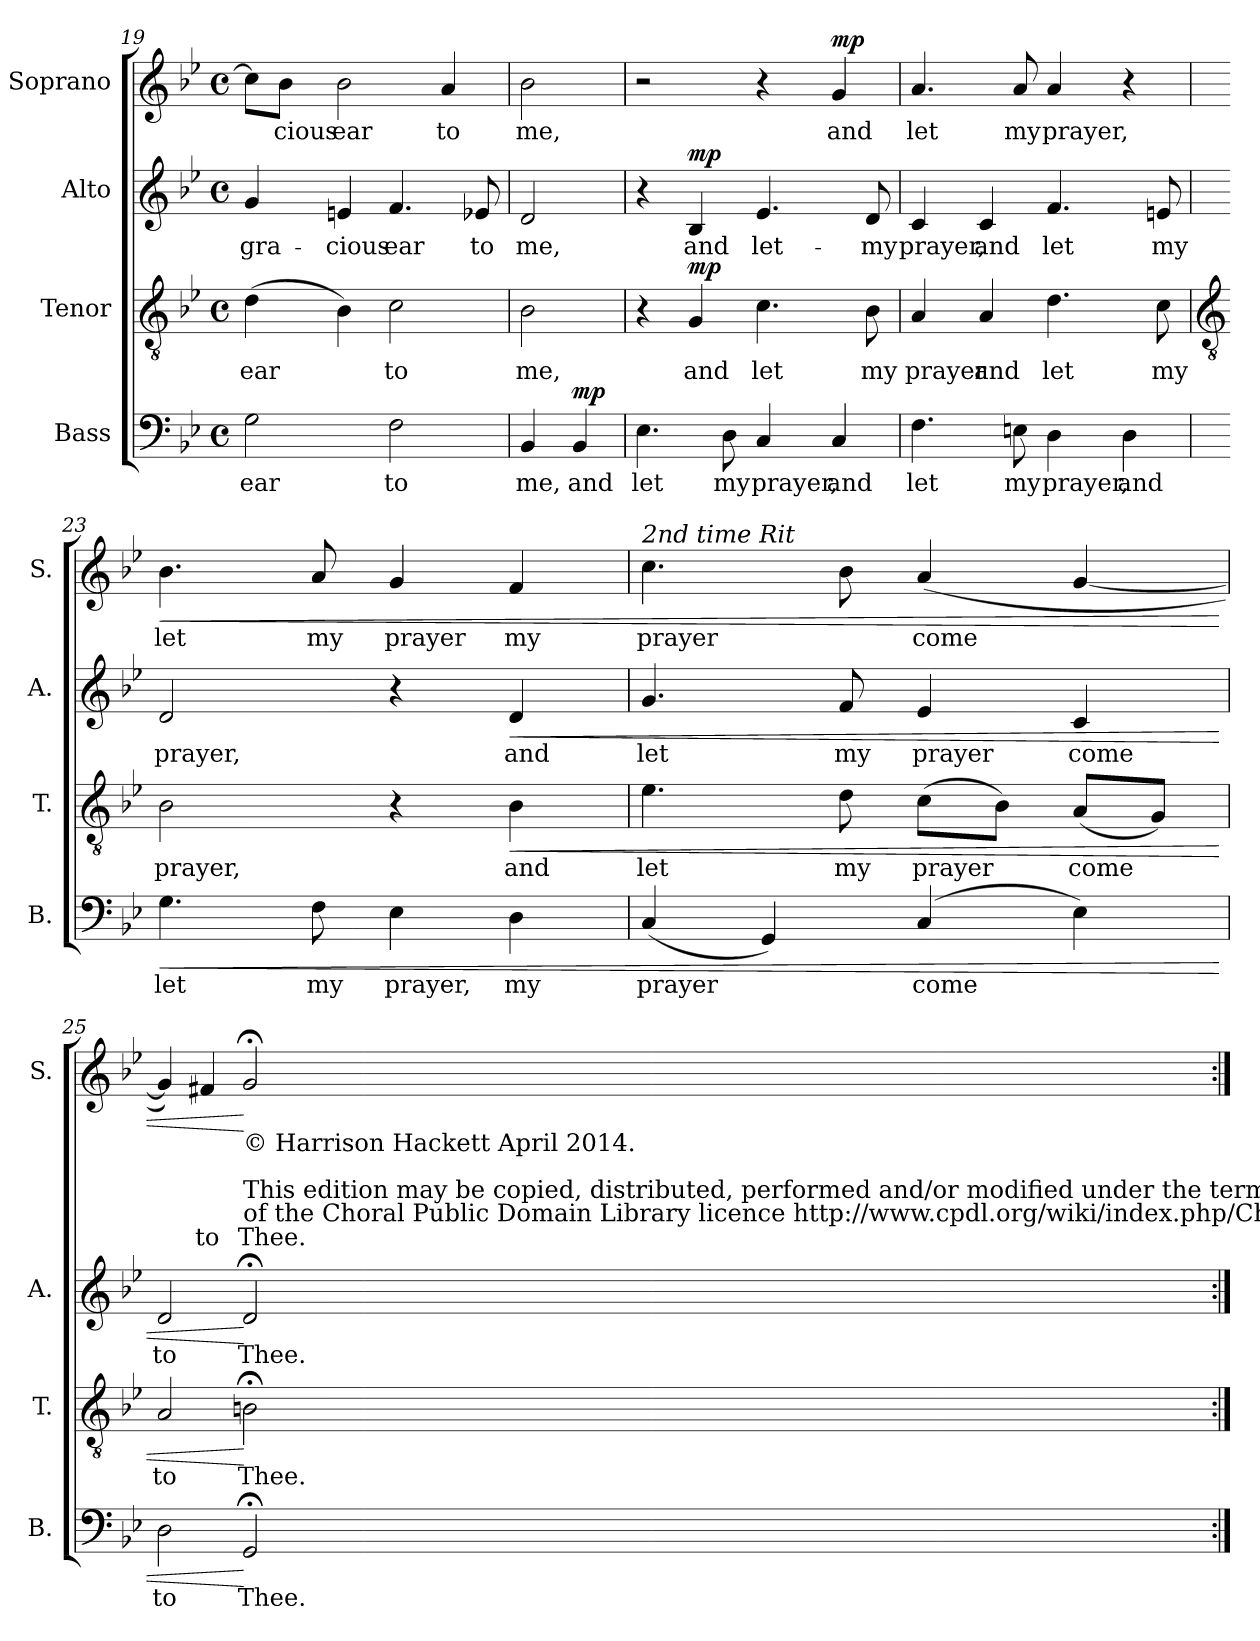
**kern	**text	**dynam	**kern	**text	**dynam	**kern	**text	**dynam	**kern	**text	**dynam
*part4	*part4	*part4	*part3	*part3	*part3	*part2	*part2	*part2	*part1	*part1	*part1
*staff4	*staff4	*staff4	*staff3	*staff3	*staff3	*staff2	*staff2	*staff2	*staff1	*staff1	*staff1
*I"Bass	*	*	*I"Tenor	*	*	*I"Alto	*	*	*I"Soprano	*	*
*I'B.	*	*	*I'T.	*	*	*I'A.	*	*	*I'S.	*	*
!!LO:LB:g=z
*clefF4	*	*	*clefGv2	*	*	*clefG2	*	*	*clefG2	*	*
*k[b-e-]	*	*	*k[b-e-]	*	*	*k[b-e-]	*	*	*k[b-e-]	*	*
*B-:	*	*	*B-:	*	*	*B-:	*	*	*B-:	*	*
*M4/4	*	*	*M4/4	*	*	*M4/4	*	*	*M4/4	*	*
*met(c)	*	*	*met(c)	*	*	*met(c)	*	*	*met(c)	*	*
=19	=19	=19	=19	=19	=19	=19	=19	=19	=19	=19	=19
!	!LO:LY:b	!	!	!LO:LY:b	!	!	!LO:LY:b	!	!	!	!
2G	ear	.	(>4d	ear	.	4g	gra-	.	8ccL]	.	.
!	!	!	!	!	!	!	!	!	!	!LO:LY:b	!
.	.	.	.	.	.	.	.	.	8b-J	cious	.
!	!	!	!	!	!	!	!LO:LY:b	!	!	!LO:LY:b	!
.	.	.	4B-)	.	.	4en	-cious	.	2b-	ear	.
!	!LO:LY:b	!	!	!LO:LY:b	!	!	!LO:LY:b	!	!	!	!
2F	to	.	2c	to	.	4.f	ear	.	.	.	.
!	!	!	!	!	!	!	!	!	!	!LO:LY:b	!
.	.	.	.	.	.	.	.	.	4a	to	.
!	!	!	!	!	!	!	!LO:LY:b	!	!	!	!
.	.	.	.	.	.	8e-X	to	.	.	.	.
=20	=20	=20	=20	=20	=20	=20	=20	=20	=20	=20	=20
!	!LO:LY:b	!	!	!LO:LY:b	!	!	!LO:LY:b	!	!	!LO:LY:b	!
4BB-	me,	.	2B-	me,	.	2d	me,	.	2b-	me,	.
!	!LO:LY:b	!LO:DY:a	!	!	!	!	!	!	!	!	!
4BB-	and	mp	.	.	.	.	.	.	.	.	.
=21	=21	=21	=21	=21	=21	=21	=21	=21	=21	=21	=21
!	!LO:LY:b	!	!	!	!	!	!	!	!	!	!
4.E-	let	.	4r	.	.	4r	.	.	2r	.	.
!	!	!	!	!LO:LY:b	!LO:DY:a	!	!LO:LY:b	!LO:DY:a	!	!	!
.	.	.	4G	and	mp	4B-	and	mp	.	.	.
!	!LO:LY:b	!	!	!	!	!	!	!	!	!	!
8D	my	.	.	.	.	.	.	.	.	.	.
!	!LO:LY:b	!	!	!LO:LY:b	!	!	!LO:LY:b	!	!	!	!
4C	prayer,	.	4.c	let	.	4.e-	let-	.	4r	.	.
!	!LO:LY:b	!	!	!	!	!	!	!	!	!LO:LY:b	!LO:DY:a
4C	and	.	.	.	.	.	.	.	4g	and	mp
!	!	!	!	!LO:LY:b	!	!	!LO:LY:b	!	!	!	!
.	.	.	8B-	my	.	8d	-my	.	.	.	.
=22	=22	=22	=22	=22	=22	=22	=22	=22	=22	=22	=22
!	!LO:LY:b	!	!	!LO:LY:b	!	!	!LO:LY:b	!	!	!LO:LY:b	!
4.F	let	.	4A	prayer	.	4c	prayer,	.	4.a	let	.
!	!	!	!	!LO:LY:b	!	!	!LO:LY:b	!	!	!	!
.	.	.	4A	and	.	4c	and	.	.	.	.
!	!LO:LY:b	!	!	!	!	!	!	!	!	!LO:LY:b	!
8En	my	.	.	.	.	.	.	.	8a	my	.
!	!LO:LY:b	!	!	!LO:LY:b	!	!	!LO:LY:b	!	!	!LO:LY:b	!
4D	prayer,	.	4.d	let	.	4.f	let	.	4a	prayer,	.
!	!LO:LY:b	!	!	!	!	!	!	!	!	!	!
4D	and	.	.	.	.	.	.	.	4r	.	.
!	!	!	!	!LO:LY:b	!	!	!LO:LY:b	!	!	!	!
.	.	.	8c	my	.	8en	my	.	.	.	.
!!LO:LB:g=z
=23	=23	=23	=23	=23	=23	=23	=23	=23	=23	=23	=23
*	*	*	*clefGv2	*	*	*	*	*	*	*	*
!	!LO:LY:b	!LO:HP:b	!	!LO:LY:b	!	!	!LO:LY:b	!	!	!LO:LY:b	!LO:HP:b
4.G	let	<	2B-	prayer,	.	2d	prayer,	.	4.b-	let	<
!	!LO:LY:b	!	!	!	!	!	!	!	!	!LO:LY:b	!
8F	my	.	.	.	.	.	.	.	8a	my	.
!	!LO:LY:b	!	!	!	!	!	!	!	!	!LO:LY:b	!
4E-	prayer,	.	4r	.	.	4r	.	.	4g	prayer	.
!	!LO:LY:b	!	!	!LO:LY:b	!LO:HP:b	!	!LO:LY:b	!LO:HP:b	!	!LO:LY:b	!
4D	my	.	4B-	and	<	4d	and	<	4f	my	.
=24	=24	=24	=24	=24	=24	=24	=24	=24	=24	=24	=24
!	!	!	!	!	!	!	!	!	!LO:TX:a:i:t=2nd time Rit	!	!
!	!LO:LY:b	!	!	!LO:LY:b	!	!	!LO:LY:b	!	!	!LO:LY:b	!
(<4C	prayer	.	4.e-	let	.	4.g	let	.	4.cc	prayer	.
4GG)	.	.	.	.	.	.	.	.	.	.	.
!	!	!	!	!LO:LY:b	!	!	!LO:LY:b	!	!	!	!
.	.	.	8d	my	.	8f	my	.	8b-	.	.
!	!LO:LY:b	!	!	!LO:LY:b	!	!	!LO:LY:b	!	!	!LO:LY:b	!
(<4C	come	.	(>8cL	prayer	.	4e-	prayer	.	(<4a	come	.
.	.	.	8B-J)	.	.	.	.	.	.	.	.
!	!	!	!	!LO:LY:b	!	!	!LO:LY:b	!	!	!	!
4E-)	.	.	(<8AL	come	.	4c	come	.	[4g	.	.
.	.	.	8GJ)	.	.	.	.	.	.	.	.
=25	=25	=25	=25	=25	=25	=25	=25	=25	=25	=25	=25
!	!LO:LY:b	!	!	!LO:LY:b	!	!	!LO:LY:b	!	!	!	!
2D	to	.	2A	to	.	2d	to	.	4g])	.	.
!	!	!	!	!	!	!	!	!	!	!LO:LY:b	!
.	.	.	.	.	.	.	.	.	4f#X	to	.
!	!	!	!	!	!	!	!	!	!LO:TX:b:t=© Harrison Hackett April 2014.\n\nThis edition may be copied, distributed, performed and/or modified under the terms of version 4\nof the Choral Public Domain Library licence http&colon;//www.cpdl.org/wiki/index.php/ChoralWiki&colon;CPDL	!	!
!	!LO:LY:b	!	!	!LO:LY:b	!	!	!LO:LY:b	!	!	!LO:LY:b	!
2GG;<	Thee.	[	2Bn;<	Thee.	[	2d;<	Thee.	[	2g;<	Thee.	[
=:|!	=:|!	=:|!	=:|!	=:|!	=:|!	=:|!	=:|!	=:|!	=:|!	=:|!	=:|!
*-	*-	*-	*-	*-	*-	*-	*-	*-	*-	*-	*-
